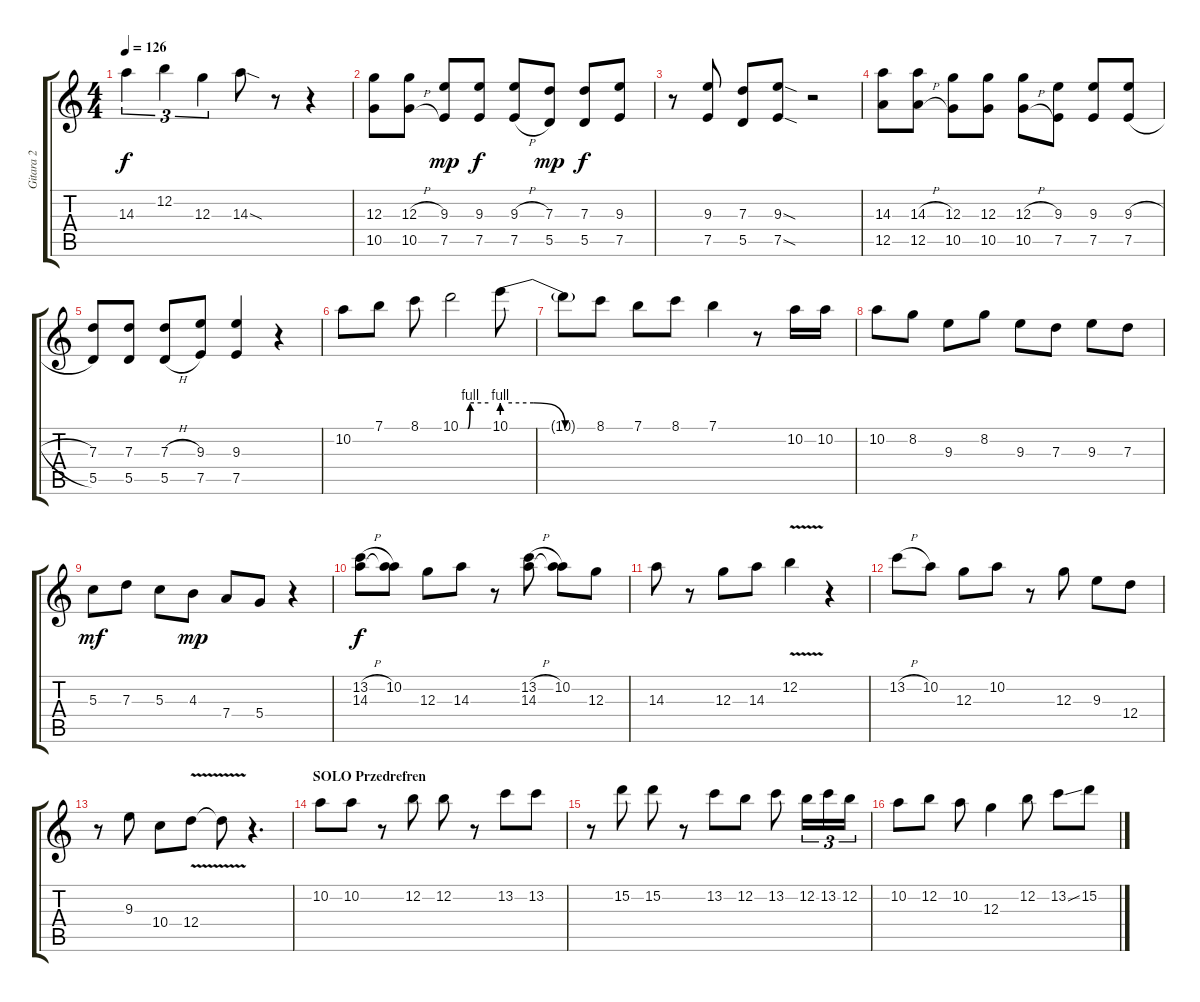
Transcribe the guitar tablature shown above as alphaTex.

\track ("Gitara 2" "Gitara 2") {instrument electricguitarjazz}
\staff {score tabs}
\tuning (E4 B3 G3 D3 A2 E2) {hide}
\ts (4 4)
\tempo 126
\clef g2
\ks c
14.3.4{tu (3 2) dy f} 12.2.4{tu (3 2)} 12.3.4{tu (3 2)} 14.3{sod}.8 r.8 r.4 |
(12.3 10.5).8 (12.3{h} 10.5{h}).8 (9.3 7.5).8{dy mp} (9.3 7.5).8{dy f} (9.3{h} 7.5{h}).8 (7.3 5.5).8{dy mp} (7.3 5.5).8{dy f} (9.3 7.5).8 |
r.8 (9.3 7.5).8 (7.3 5.5).8 (9.3{sod} 7.5{sod}).8 r.2 |
(14.3 12.5).8 (14.3{h} 12.5{h}).8 (12.3 10.5).8 (12.3 10.5).8 (12.3{h} 10.5{h}).8 (9.3 7.5).8 (9.3 7.5).8 (9.3{h} 7.5{h}).8 |
(7.3 5.5).8 (7.3 5.5).8 (7.3{h} 5.5{h}).8 (9.3 7.5).8 (9.3 7.5).4 r.4 |
10.2.8 7.1.8 8.1.8 10.1{be (custom 0 0 16 0 21 4 60 4)}.2 10.1{be (custom 0 4 20 4 40 0 60 0)}.8 |
10.1{t}.8 8.1.8 7.1.8 8.1.8 7.1.4 r.8 10.2.16 10.2.16 |
10.2.8 8.2.8 9.3.8 8.2.8 9.3.8 7.3.8 9.3.8 7.3.8 |
5.3.8{dy mf} 7.3.8 5.3.8 4.3.8{dy mp} 7.4.8 5.4.8 r.4 |
(13.2{h} 14.3).8{dy f} (10.2 14.3{t}).8 12.3.8 14.3.8 r.8 (13.2{h} 14.3).8 (10.2 14.3{t}).8 12.3.8 |
14.3.8 r.8 12.3.8 14.3.8 12.2{v}.4 r.4 |
13.2{h}.8 10.2.8 12.3.8 10.2.8 r.8 12.3.8 9.3.8 12.4.8 |
r.8 9.3.8 10.4.8 12.4{v}.8 12.4{t}.8 r.4{d} |
\section ("" "SOLO Przedrefren")
10.2.8{volume 9 instrument electricguitarjazz} 10.2.8 r.8 12.2.8 12.2.8 r.8 13.2.8 13.2.8 |
r.8 15.2.8 15.2.8 r.8 13.2.8 12.2.8 13.2.8 12.2.16{tu (3 2)} 13.2.16{tu (3 2)} 12.2.16{tu (3 2)} |
10.2.8 12.2.8 10.2.8 12.3.4 12.2.8 13.2{ss}.8 15.2.8
